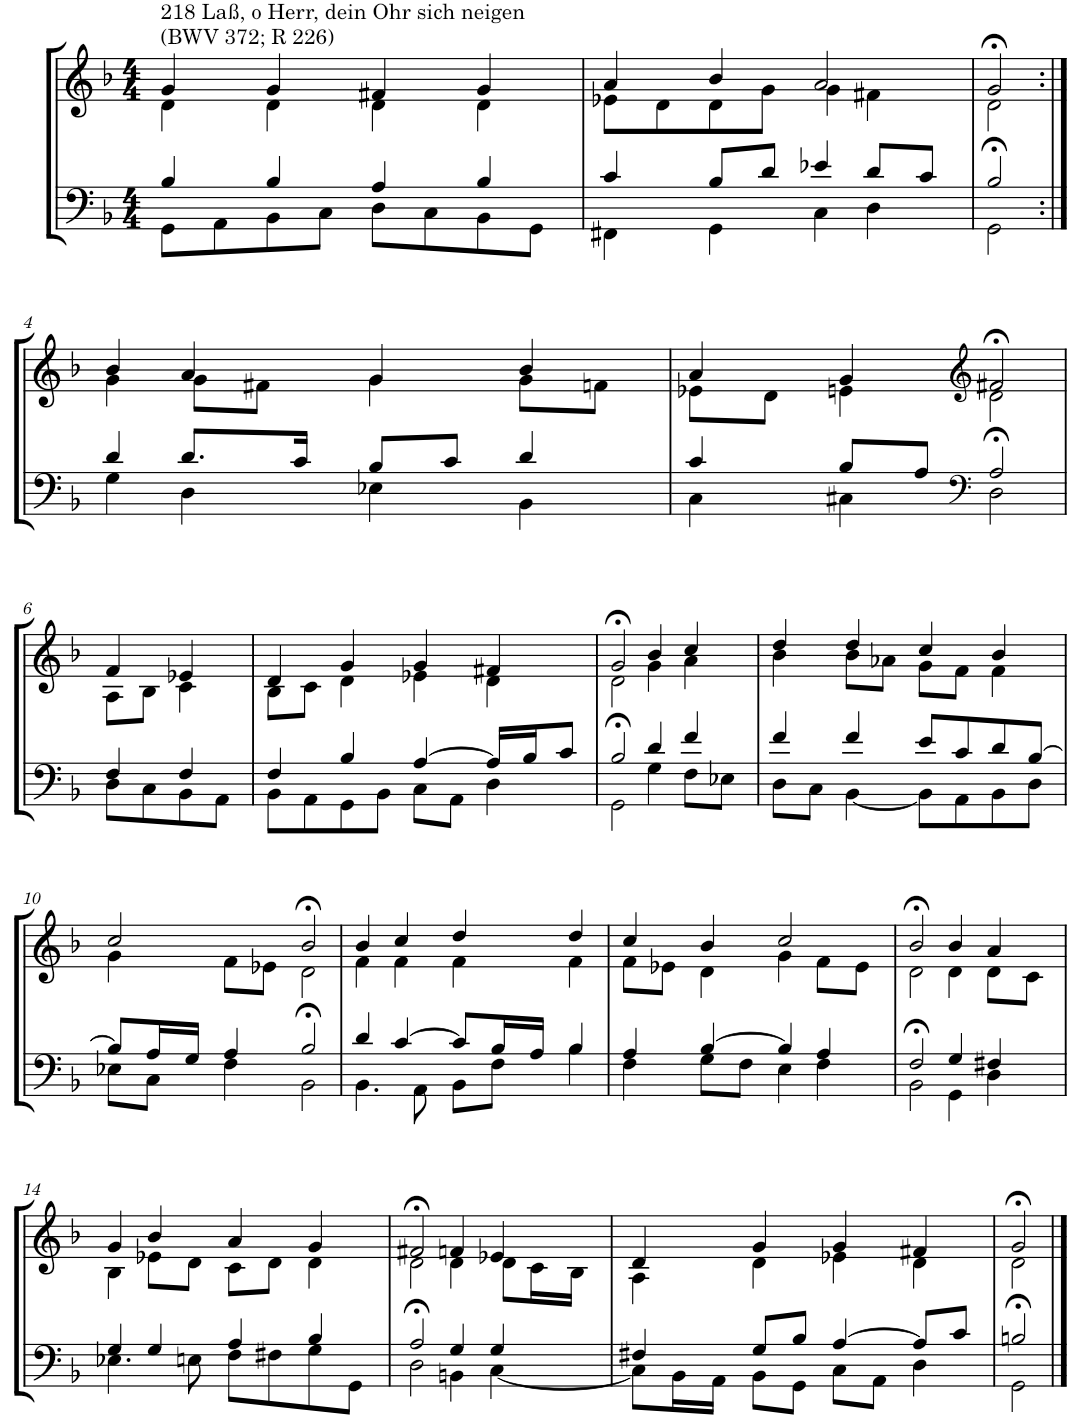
**kern	**kern
*part2	*part1
*staff2	*staff1
*I"Tenor/Baß	*I"Sopran/Alt
*clefF4	*clefG2
*k[b-]	*k[b-]
*M4/4	*M4/4
=1	=1
*^	*^
!	!	!LO:TX:a:t=(BWV 372; R 226)	!
!	!	!LO:TX:a:t=218 Laß, o Herr, dein Ohr sich neigen	!
4B-/	8GG\L	4g/	4d\
.	8AA\	.	.
4B-/	8BB-\	4g/	4d\
.	8C\J	.	.
4A/	8D\L	4f#X/	4d\
.	8C\	.	.
4B-/	8BB-\	4g/	4d\
.	8GG\J	.	.
=2	=2	=2	=2
4c/	4FF#X\	4a/	8e-X\L
.	.	.	8d\
8B-/L	4GG\	4b-/	8d\
8d/J	.	.	8g\J
4e-X/	4C\	2a/	4g\
8d/L	4D\	.	4f#X\
8c/J	.	.	.
=3	=3	=3	=3
2B-/	2GG>\	2g>/	2d\
!!LO:LB:g=z	!!
=4:|!	=4:|!	=4:|!	=4:|!
4d/	4G\	4b-/	4g\
8.d/L	4D\	4a/	8g\L
.	.	.	8f#X\J
16c/Jk	.	.	.
8B-/L	4E-X\	4g/	4g\
8c/J	.	.	.
4d/	4BB-\	4b-/	8g\L
.	.	.	8fn\J
=5	=5	=5	=5
4c/	4C\	4a/	8e-X\L
.	.	.	8d\J
8B-/L	4C#X\	4g/	4en\
8A/J	.	.	.
*clefF4	*	*clefG2	*
2A/	2D>\	2f#X>/	2d\
!!LO:LB:g=z	!!
=6	=6	=6	=6
4F/	8D\L	4f/	8A\L
.	8C\	.	8B-\J
4F/	8BB-\	4e-X/	4c\
.	8AA\J	.	.
=7	=7	=7	=7
4F/	8BB-\L	4d/	8B-\L
.	8AA\	.	8c\J
4B-/	8GG\	4g/	4d\
.	8BB-\J	.	.
[4A/	8C\L	4g/	4e-X\
.	8AA\J	.	.
16A/LL]	4D\	4f#X/	4d\
16B-/J	.	.	.
8c/J	.	.	.
=8	=8	=8	=8
2B-/	2GG>\	2g>/	2d\
4d/	4G\	4b-/	4g\
4f/	8F\L	4cc/	4a\
.	8E-X\J	.	.
=9	=9	=9	=9
4f/	8D\L	4dd/	4b-\
.	8C\J	.	.
4f/	[4BB-\	4dd/	8b-\L
.	.	.	8a-X\J
8e/L	8BB-\L]	4cc/	8g\L
8c/	8AA\	.	8f\J
8d/	8BB-\	4b-/	4f\
[8B-/J	8D\J	.	.
!!LO:LB:g=z	!!
=10	=10	=10	=10
8B-/L]	8E-X\L	2cc/	4g\
16A/L	8C\J	.	.
16G/JJ	.	.	.
4A/	4F\	.	8f\L
.	.	.	8e-X\J
2B-/	2BB->\	2b->/	2d\
=11	=11	=11	=11
4d/	4.BB-\	4b-/	4f\
[4c/	.	4cc/	4f\
.	8AA\	.	.
8c/L]	8BB-\L	4dd/	4f\
16B-/L	8F\J	.	.
16A/JJ	.	.	.
4B-/	4B-\	4dd/	4f\
=12	=12	=12	=12
4A/	4F\	4cc/	8f\L
.	.	.	8e-X\J
[4B-/	8G\L	4b-/	4d\
.	8F\J	.	.
4B-/]	4E\	2cc/	4g\
4A/	4F\	.	8f\L
.	.	.	8e-\J
=13	=13	=13	=13
2F/	2BB->\	2b->/	2d\
4G/	4GG\	4b-/	4d\
4F#X/	4D\	4a/	8d\L
.	.	.	8c\J
!!LO:LB:g=z	!!
=14	=14	=14	=14
4G/	4.E-X\	4g/	4B-\
4G/	.	4b-/	8e-X\L
.	8En\	.	8d\J
4A/	8F\L	4a/	8c\L
.	8F#X\	.	8d\J
4B-/	8G\	4g/	4d\
.	8GG\J	.	.
=15	=15	=15	=15
2A/	2D>\	2f#X>/	2d\
4G/	4BBn\	4fn/	4d\
4G/	[4C\	4e-X/	8d\L
.	.	.	16c\L
.	.	.	16B-\JJ
=16	=16	=16	=16
4F#X/	8C\L]	4d/	4A\
.	16BB-\L	.	.
.	16AA\JJ	.	.
8G/L	8BB-\L	4g/	4d\
8B-/J	8GG\J	.	.
[4A/	8C\L	4g/	4e-X\
.	8AA\J	.	.
8A/L]	4D\	4f#X/	4d\
8c/J	.	.	.
=17	=17	=17	=17
2Bn/	2GG>\	2g>/	2d\
*v	*v	*	*
*	*v	*v
==	==
*-	*-
